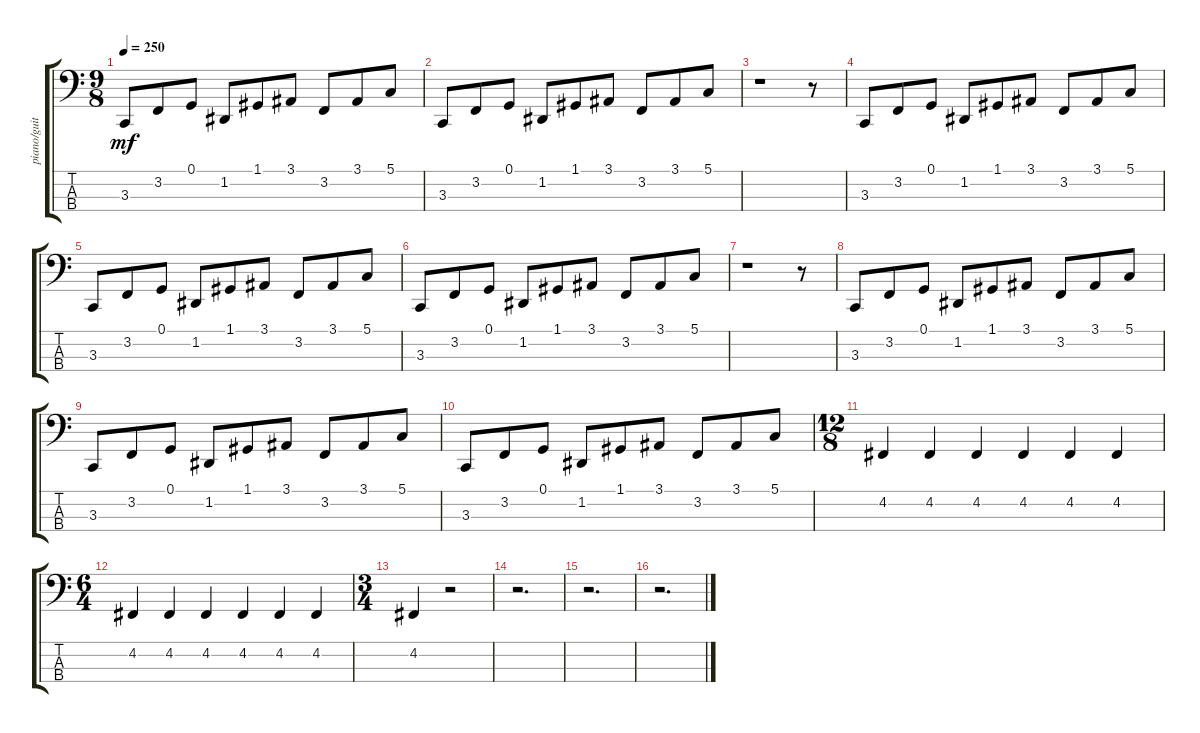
\track ("piano/guit/bass/syn " "piano/guit") {instrument brightacousticpiano}
\staff {score tabs}
\tuning (G2 D2 A1 E1) {hide}
\ts (9 8)
\tempo 250
\clef f4
\ks c
3.3.8{dy mf} 3.2.8 0.1.8 1.2.8 1.1.8 3.1.8 3.2.8 3.1.8 5.1.8 |
3.3.8 3.2.8 0.1.8 1.2.8 1.1.8 3.1.8 3.2.8 3.1.8 5.1.8 |
r.1 r.8 |
3.3.8 3.2.8 0.1.8 1.2.8 1.1.8 3.1.8 3.2.8 3.1.8 5.1.8 |
3.3.8 3.2.8 0.1.8 1.2.8 1.1.8 3.1.8 3.2.8 3.1.8 5.1.8 |
3.3.8 3.2.8 0.1.8 1.2.8 1.1.8 3.1.8 3.2.8 3.1.8 5.1.8 |
r.1 r.8 |
3.3.8 3.2.8 0.1.8 1.2.8 1.1.8 3.1.8 3.2.8 3.1.8 5.1.8 |
3.3.8 3.2.8 0.1.8 1.2.8 1.1.8 3.1.8 3.2.8 3.1.8 5.1.8 |
3.3.8 3.2.8 0.1.8 1.2.8 1.1.8 3.1.8 3.2.8 3.1.8 5.1.8 |
\ts (12 8)
4.2.4 4.2.4 4.2.4 4.2.4 4.2.4 4.2.4 |
\ts (6 4)
4.2.4 4.2.4 4.2.4 4.2.4 4.2.4 4.2.4 |
\ts (3 4)
4.2.4 r.2 |
r.2{d} |
r.2{d} |
r.2{d}
